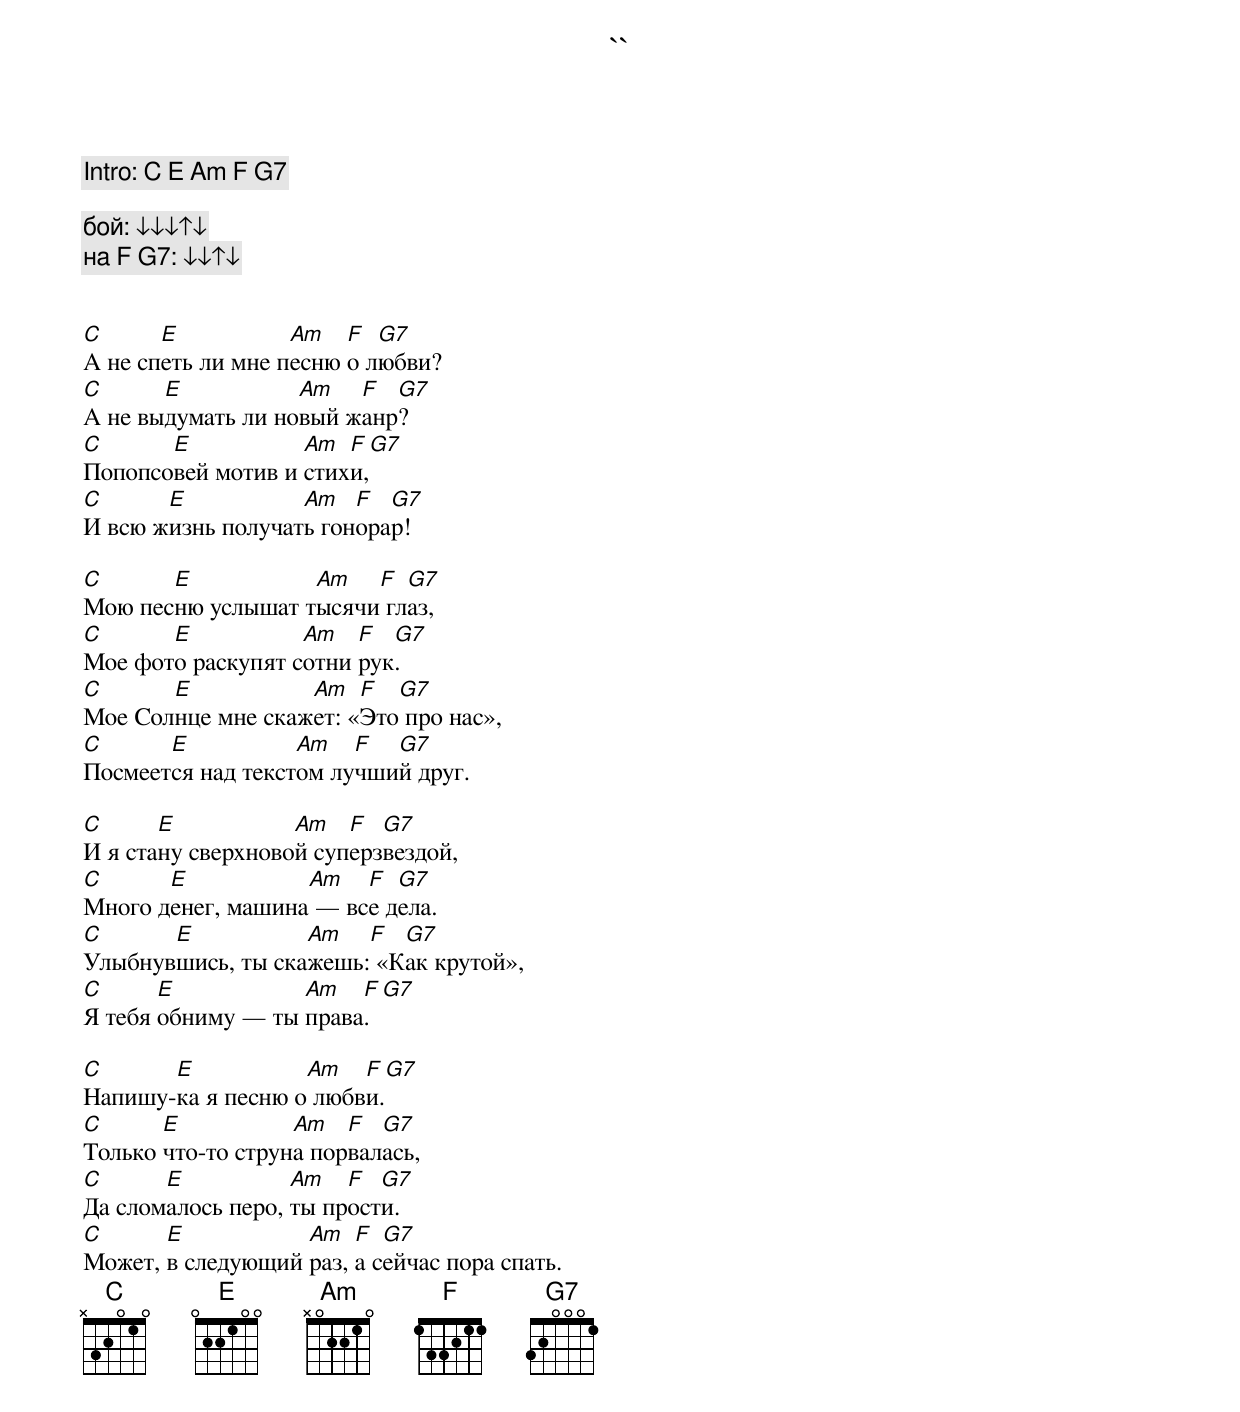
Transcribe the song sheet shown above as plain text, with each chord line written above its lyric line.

``
[Intro:] C E Am F G7

[бой:] ↓↓↓↑↓
[на F G7]: ↓↓↑↓


C      E           Am   F  G7
А не спеть ли мне песню о любви?
C      E           Am   F  G7
А не выдумать ли новый жанр?
C      E           Am  F G7
Попопсовей мотив и стихи,
C      E           Am   F  G7
И всю жизнь получать гонорар!

C      E           Am   F  G7
Мою песню услышат тысячи глаз,
C      E           Am   F  G7
Мое фото раскупят сотни рук.
C      E           Am   F  G7
Мое Солнце мне скажет: «Это про нас»,
C      E           Am   F  G7
Посмеется над текстом лучший друг.

C      E           Am   F  G7
И я стану сверхновой суперзвездой,
C      E           Am   F  G7
Много денег, машина — все дела.
C      E           Am   F  G7
Улыбнувшись, ты скажешь: «Как крутой»,
C      E           Am   F G7
Я тебя обниму — ты права.

C      E           Am   F G7
Напишу-ка я песню о любви.
C      E           Am   F  G7
Только что-то струна порвалась,
C      E           Am   F  G7
Да сломалось перо, ты прости.
C      E           Am   F  G7
Может, в следующий раз, а сейчас пора спать.
